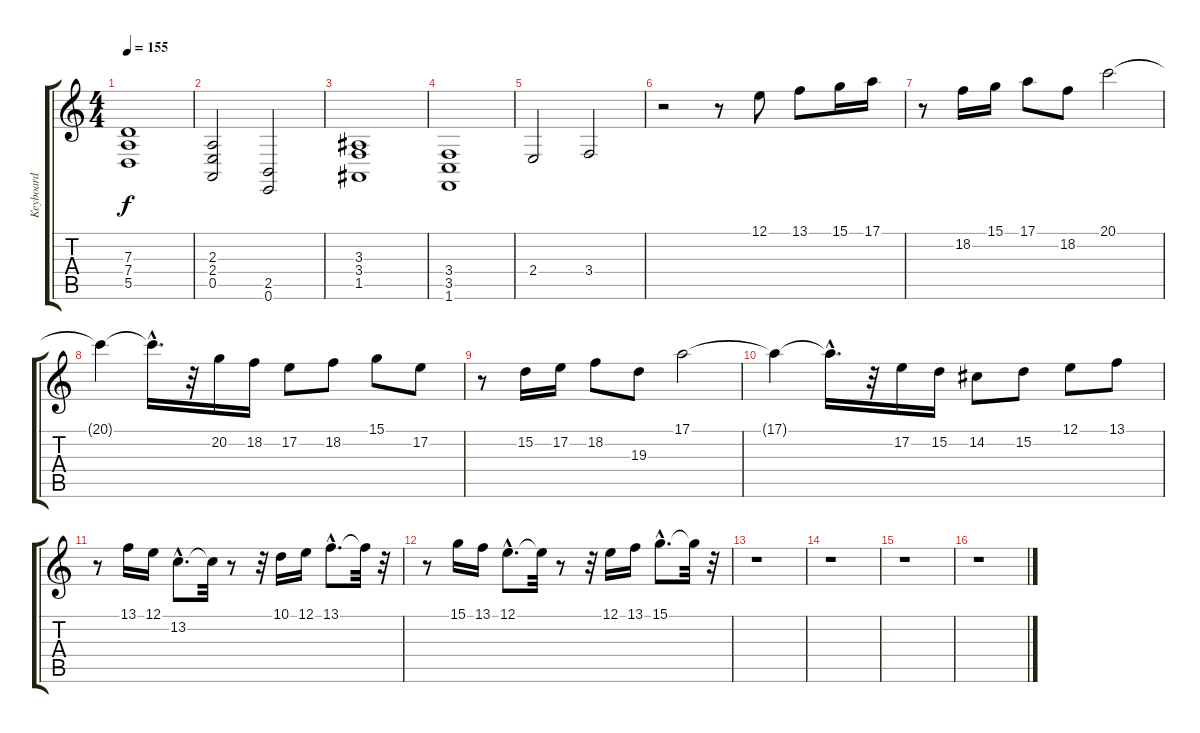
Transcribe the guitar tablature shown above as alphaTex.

\track ("Keyboard" "Keyboard") {instrument electricgrandpiano}
\staff {score tabs}
\tuning (E4 B3 G3 D3 A2 E2) {hide}
\ts (4 4)
\tempo 155
\clef g2
\ks c
(7.3 7.4 5.5).1{dy f} |
(2.3 2.4 0.5).2 (2.5 0.6).2 |
(3.3 3.4 1.5).1 |
(3.4 3.5 1.6).1 |
2.4.2 3.4.2 |
r.2 r.8 12.1.8{volume 16} 13.1.8 15.1.16 17.1.16 |
r.8 18.2.16 15.1.16 17.1.8 18.2.8 20.1.2 |
20.1{t}.4 20.1{hac t}.16{d} r.32 20.2.16 18.2.16 17.2.8 18.2.8 15.1.8 17.2.8 |
r.8 15.2.16 17.2.16 18.2.8 19.3.8 17.1.2 |
17.1{t}.4 17.1{hac t}.16{d} r.32 17.2.16 15.2.16 14.2.8 15.2.8 12.1.8 13.1.8 |
r.8 13.1.16 12.1.16 13.2{hac}.8{d} 13.2{t}.32 r.8 r.32 10.1.16 12.1.16 13.1{hac}.8{d} 13.1{t}.32 r.32 |
r.8 15.1.16 13.1.16 12.1{hac}.8{d} 12.1{t}.32 r.8 r.32 12.1.16 13.1.16 15.1{hac}.8{d} 15.1{t}.32 r.32 |
r.1 |
r.1 |
r.1 |
r.1
